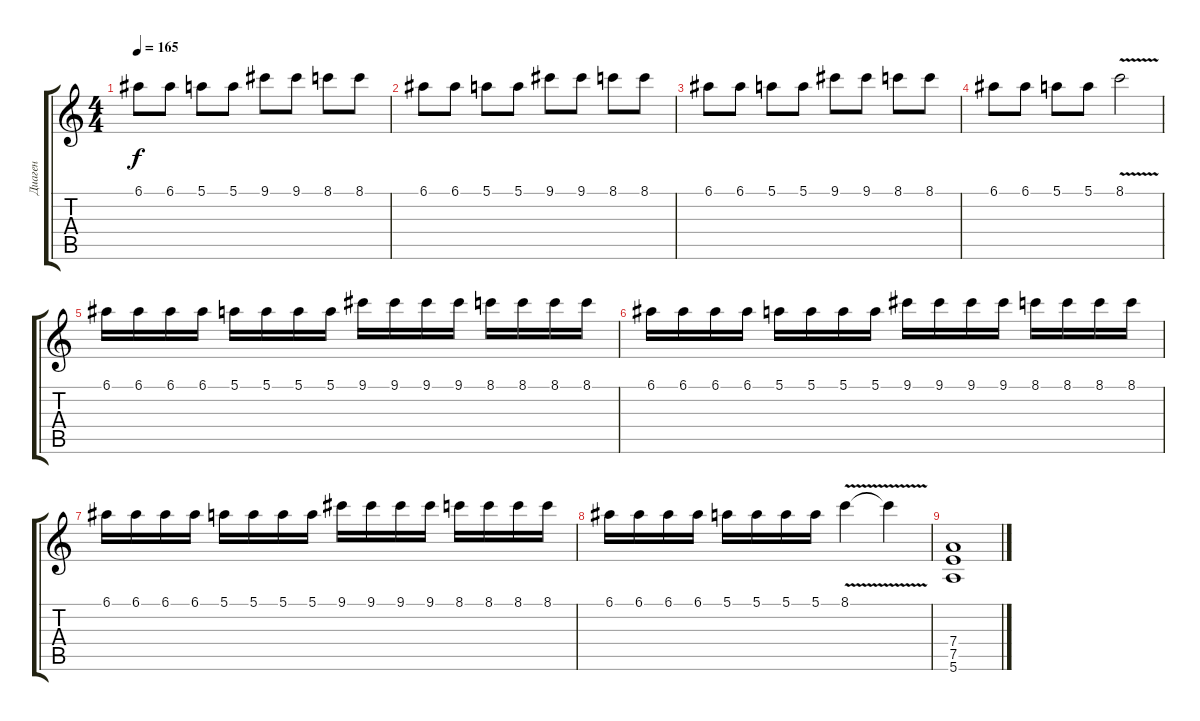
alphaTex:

\track ("Диаген" "Диаген") {instrument overdrivenguitar}
\staff {score tabs}
\tuning (E4 B3 G3 D3 A2 E2) {hide}
\ts (4 4)
\tempo 165
\clef g2
\ks c
6.1.8{dy f} 6.1.8 5.1.8 5.1.8 9.1.8 9.1.8 8.1.8 8.1.8 |
6.1.8 6.1.8 5.1.8 5.1.8 9.1.8 9.1.8 8.1.8 8.1.8 |
6.1.8 6.1.8 5.1.8 5.1.8 9.1.8 9.1.8 8.1.8 8.1.8 |
6.1.8 6.1.8 5.1.8 5.1.8 8.1{v}.2 |
6.1.16 6.1.16 6.1.16 6.1.16 5.1.16 5.1.16 5.1.16 5.1.16 9.1.16 9.1.16 9.1.16 9.1.16 8.1.16 8.1.16 8.1.16 8.1.16 |
6.1.16 6.1.16 6.1.16 6.1.16 5.1.16 5.1.16 5.1.16 5.1.16 9.1.16 9.1.16 9.1.16 9.1.16 8.1.16 8.1.16 8.1.16 8.1.16 |
6.1.16 6.1.16 6.1.16 6.1.16 5.1.16 5.1.16 5.1.16 5.1.16 9.1.16 9.1.16 9.1.16 9.1.16 8.1.16 8.1.16 8.1.16 8.1.16 |
6.1.16 6.1.16 6.1.16 6.1.16 5.1.16 5.1.16 5.1.16 5.1.16 8.1{v}.4 8.1{t}.4 |
(7.4 7.5 5.6).1
